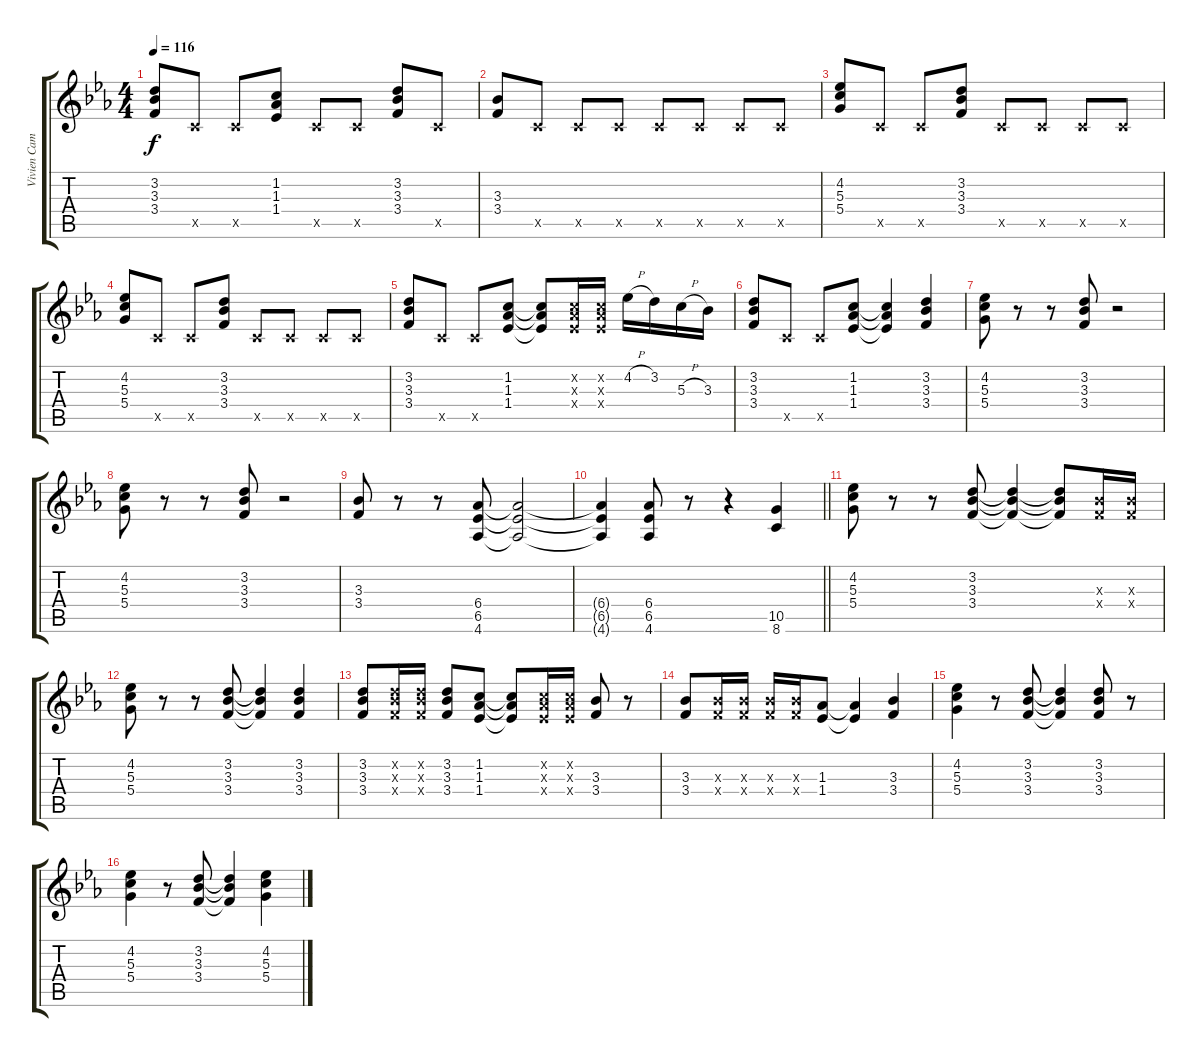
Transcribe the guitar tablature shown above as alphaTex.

\track ("Vivien Campbell II" "Vivien Cam") {instrument overdrivenguitar}
\staff {score tabs}
\tuning (E4 B3 G3 D3 A2 E2) {hide}
\ts (4 4)
\tempo 116
\clef g2
\ks eb
(3.2 3.3 3.4).8{dy f} 3.5{x}.8 3.5{x}.8 (1.2 1.3 1.4).8 3.5{x}.8 3.5{x}.8 (3.2 3.3 3.4).8 3.5{x}.8 |
(3.3 3.4).8 3.5{x}.8 3.5{x}.8 3.5{x}.8 3.5{x}.8 3.5{x}.8 3.5{x}.8 3.5{x}.8 |
(4.2 5.3 5.4).8 3.5{x}.8 3.5{x}.8 (3.2 3.3 3.4).8 3.5{x}.8 3.5{x}.8 3.5{x}.8 3.5{x}.8 |
(4.2 5.3 5.4).8 3.5{x}.8 3.5{x}.8 (3.2 3.3 3.4).8 3.5{x}.8 3.5{x}.8 3.5{x}.8 3.5{x}.8 |
(3.2 3.3 3.4).8 3.5{x}.8 3.5{x}.8 (1.2 1.3 1.4).8 (1.2{t} 1.3{t} 1.4{t}).8 (1.2{x} 1.3{x} 1.4{x}).16 (1.2{x} 1.3{x} 1.4{x}).16 4.2{h}.16 3.2.16 5.3{h}.16 3.3.16 |
(3.2 3.3 3.4).8 3.5{x}.8 3.5{x}.8 (1.2 1.3 1.4).8 (1.2{t} 1.3{t} 1.4{t}).4 (3.2 3.3 3.4).4 |
(4.2 5.3 5.4).8 r.8 r.8 (3.2 3.3 3.4).8 r.2 |
(4.2 5.3 5.4).8 r.8 r.8 (3.2 3.3 3.4).8 r.2 |
(3.3 3.4).8 r.8 r.8 (6.4 6.5 4.6).8 (6.4{t} 6.5{t} 4.6{t}).2 |
\barLineRight lightlight
(6.4{t} 6.5{t} 4.6{t}).4 (6.4 6.5 4.6).8 r.8 r.4 (10.5 8.6).4 |
(4.2 5.3 5.4).8 r.8 r.8 (3.2 3.3 3.4).8 (3.2{t} 3.3{t} 3.4{t}).4 (3.2{t} 3.3{t} 3.4{t}).8 (3.3{x} 3.4{x}).16 (3.3{x} 3.4{x}).16 |
(4.2 5.3 5.4).8 r.8 r.8 (3.2 3.3 3.4).8 (3.2{t} 3.3{t} 3.4{t}).4 (3.2 3.3 3.4).4 |
(3.2 3.3 3.4).8 (3.2{x} 3.3{x} 3.4{x}).16 (3.2{x} 3.3{x} 3.4{x}).16 (3.2 3.3 3.4).8 (1.2 1.3 1.4).8 (1.2{t} 1.3{t} 1.4{t}).8 (1.2{x} 1.3{x} 1.4{x}).16 (1.2{x} 1.3{x} 1.4{x}).16 (3.3 3.4).8 r.8 |
(3.3 3.4).8 (3.3{x} 3.4{x}).16 (3.3{x} 3.4{x}).16 (3.3{x} 3.4{x}).16 (3.3{x} 3.4{x}).16 (1.3 1.4).8 (1.3{t} 1.4{t}).4 (3.3 3.4).4 |
(4.2 5.3 5.4).4 r.8 (3.2 3.3 3.4).8 (3.2{t} 3.3{t} 3.4{t}).4 (3.2 3.3 3.4).8 r.8 |
(4.2 5.3 5.4).4 r.8 (3.2 3.3 3.4).8 (3.2{t} 3.3{t} 3.4{t}).4 (4.2 5.3 5.4).4
